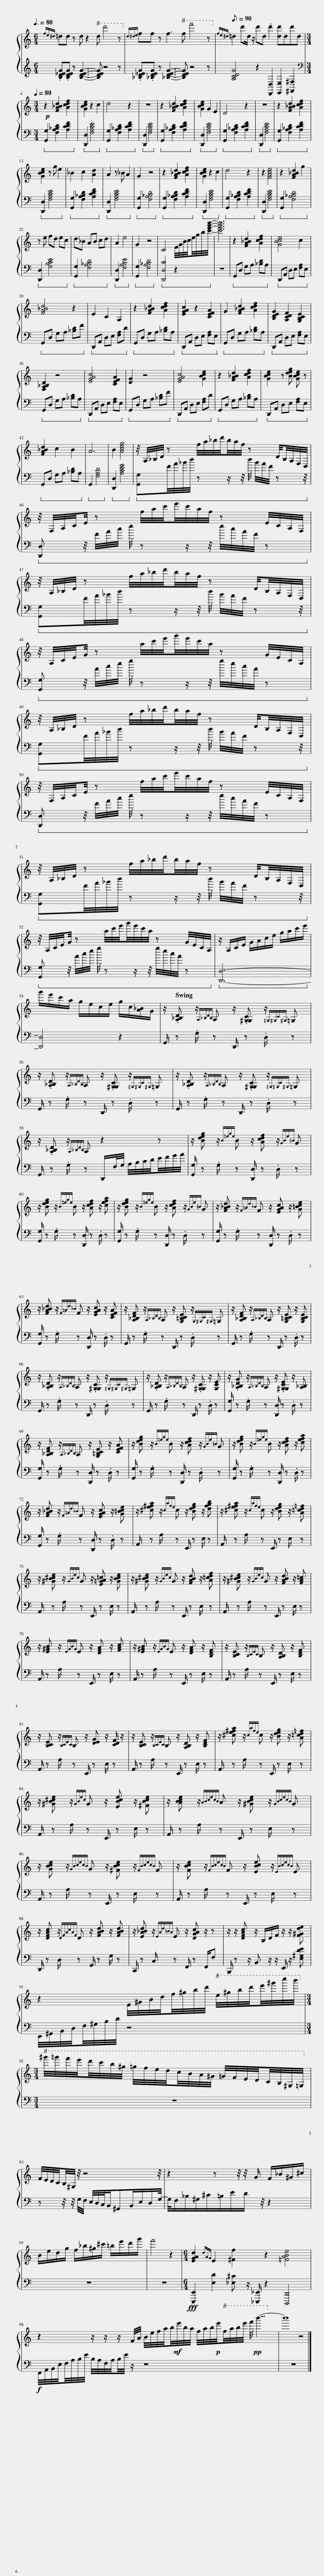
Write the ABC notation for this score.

X:1
%%score { 1 | 2 }
L:1/8
Q:3/8=80
M:6/4
I:linebreak $
K:C
V:1 treble
V:2 treble
V:1
{fe^d} =dd z d z2!8va(! d' d''4 z!8va)! |{d^de} ff z f3!8va(! f' f''4 z!8va)! |[Q:1/8=90]{fe^d} =d2 d'd/ z/ d'd .d'2 [dd']dd'd |$[M:3/4][Q:1/4=80] z2 [FA_Bd]2 [Acdf]2 | [GBce]2 z2 c2 | %5
 d4 z2 | z6 | z2 [FA_Bd]2 [Acdf]2 | [GBce]2 G2 E2 | D4 z2 | %10
 z6 | z2 [FA_Bd]2 [Acdf]2 |$ [GBce]2 z g e2 | _B2 c2 [Ad]2 | A2 z _B A2 | %15
 G2 z4 | z2 [FA_Bd]2 [Acdf]2 | [GBce]2 z2 c2 | d4 z2 | z2 [FAce]4 | %20
 z2 [FA_Bd]2 g2 |$ z e fd ec | d_B AB cd | A2 e4 | G2 z4 | %25
 C4 E/4G/4B/4c/4e/4g/4b/4[c'e'g'b']/4- | [c'e'g'b']6 | z2 [FA_Bd]2 [Acdf]2 | [GBce]4 c2 |$ [FA_Bd]4 z2 | %30
 E2 C2 A,2 | z2 [FA_Bd]2 [Acdf]2 | [EGAc]2 z2 [CEFA]2 | G2 [FA_Bd]2 [Acdf]2 | [B,DEG]2 [A,CDF]2 [G,B,CE]2 |$ %35
 [F,A,_B,D]2 z4 | [EGAc]4 [CEFA]2 | [DG]2 z4 | [EGAc]4 [GBce]2 | z2 [FA_Bd]2 [Acdf]2 | %40
 [GBce]2 z [Bdeg] [GBce] z |$ [FA_Bd]2 c2 B2 | A6 | B2 [Aceg]4 | z/4 A,/4_B,/4D/4 z f/4a/4_b/4d'/4b/4a/4f/4 z D/4B,/4A,/4F,/4D,/4 |$ %45
 z/4 F,/4A,/4C/4E/4 z f/4a/4c'/4e'/4c'/4a/4f/4 z E/4C/4A,/4F,/4 |$ z/4 A,/4_B,/4D/4 z f/4a/4_b/4d'/4b/4a/4f/4 z D/4B,/4A,/4F,/4D,/4 |$ z/4 A,/4C/4E/4G/4 z a/4c'/4e'/4g'/4e'/4c'/4a/4 z G/4E/4C/4A,/4 |$ z/4 A,/4_B,/4D/4 z f/4a/4_b/4d'/4b/4a/4f/4 z D/4B,/4A,/4F,/4D,/4 |$ z/4 F,/4A,/4C/4E/4 z f/4a/4c'/4e'/4c'/4a/4f/4 z E/4C/4A,/4F,/4 |$ %50
 z/4 A,/4_B,/4D/4 z f/4a/4_b/4d'/4b/4a/4f/4 z D/4B,/4A,/4F,/4D,/4 |$ z/4 A,/4C/4E/4G/4 z a/4c'/4e'/4g'/4e'/4c'/4a/4 z G/4E/4C/4A,/4 | z/ A,/C/E/ G/A/c/e/ g/a/c'/e'/ |$ g'/e'/c'/a/ g/e/c/e/ g/c/[A_B]/G/ | z/ .[A,_B,D] z/{A,_B,DB,} A, z/ .[G,^G,C] z/{=G,^G,C^G,} =G, |$ %55
 z/ .[A,_B,D] z/{A,_B,DB,} A, z/ .[G,^G,C] z/{=G,^G,C^G,} =G, | z/ .[A,_B,D] z/{A,_B,DB,} A, z/ .[G,^G,C] z/{=G,^G,C^G,} =G, |$ z/ .[A,_B,D] z/{A,_B,DB,} A, z2 z | z/ [Bdeg] z/{B=ege} B z/ [Acdf] z/{GBe=B} G |$ z/ [Bdeg] z/{B=ege} B z/ [Acdf] z/ [cefa] | %60
 z/ [Bdeg] z/{B=ege} B z/ [Acdf] z/{GBe=B} G | z/ [FA_Bd] z/{F=Ad_B} F z/ [EGAc] z/ [G=Bce] |$ z/ [FA_Bd] z/{F=Ad_B} F z/ [EGAc] z/ [CEFA] | z/ [A,_B,DF] z/{A,_B,DB,} A, z/ [G,=B,CE] z/{G,^G,C^G,} =G, | z/ [A,_B,DF] z/{A,_B,DB,} A, z/ [G,=B,CE] z/ [G,B,CE] |$ %65
 z/ .[A,_B,D] z/{A,_B,DB,} A, z/ .[G,^G,C] z/{=G,^G,C^G,} =G, | z/ .[A,_B,D] z/{A,_B,DB,} A, z/ .[G,^G,C] z/ [G,CE] | z/ .[A,_B,DG] z/{A,_B,DB,} A, z/ .[G,^G,CE] z/ [A,_B,] |$ z/ [A,_B,DF] z/{A,_B,DB,} A, z/ [G,=B,CE] z/ [CEFA] | z/ [Bdeg] z/{B=ege} B z/ [Acdf] z/{GBe=B} G | %70
 z/ [Bdeg] z/{B=ege} B z/ [Acdf] z/ [cefa] |$ z/ [FA_Bd] z/{F=Ad_B} F z/ [EGAc] z/ [G=Bce] | z/ [^ce^fa] z/{cafe} c z/ [Bdeg] z/ [dfgb] | z/ [^ce^fa] z/{cafe} c z/ [Bdeg] z/ [A=cd=f] |$ z/ [^GB^ce] z/{GBec} G z/ [E=GA=c] z/ [GBce] | %75
 z/ [^GB^ce] z/{GBec} G z/ [FABd] z/ [A=cdf] | z/ [^GB^ce] z/{GBec} G z/ [FABd] z/ [FA=c] |$ z/ [E^GB] z/{EGBG} E z/ [DFA] z/ [FAc] | z/ [E^GB] z/{EGBG} E z/ [DFA] z/ [B,DF] | z/ [B,CE] z/{B,CEC} B, z/ [A,B,D] z/ [B,DF] |$ %80
 z/ [B,CE] z/{B,CEC} B, z/ [DEG] z/ [CDF]/ z/ | z/ [B,CE] z/{B,CEC} B, z/ [A,B,D] z/ [B,DF] | z/ [^ce^fa] z/{cafe} c z/ [Bdeg] z/ [A=cd=f] |$ z/ [^GB^ce] z/{GBec} G z/ [EBce] z/ [^FBce] | z/ [ABce] z/{ABcecB} A z/ [^GBce] z/{GBcecB} G |$ %85
 z/ [GBce] z/{GBcecB} G z/ [^FBce] z/{FBcecB} F | z/ [FBce] z/{FBcecB} F z/ [EBce] z/{EBcecB} E |$ z/ [DFAc] z/{DFAcAF} D z/ [FABd] z/ [FABd] | z/ [EA_Bd] z/{EAd=BA} E z/ [DGAc] z/ z | z/ z/ [DFAc] z/ B,/D/F/ z/ z/ [F^Gde] |$ %90
 z2 E/4^G/4B/4d/4f/4^g/4b/4d'/4!8va(! e'/4^g'/4b'/4d''/4e''/4^g''/4c'''/4b''/4!8va)! |$[M:3/4]!8va(! ^g''/4=g''/4f''/4e''/4d''/4c''/4b'/4^g'/4 =g'/4f'/4e'/4d'/4c'/4b/4a/4^g/4 =g/4f/4e/4d/4c/4B/4^G/4=G/4!8va)! |$ F/4E/4D/4C/4B,/4^G,/4 z/4 z4 z/4 | z2 z z/4 z/4 G/ F/_B/^G/^c/ |$ B/e/d/g/ f/_b/^g/^c'/ =b/e'/d'/g'/ | %95
 f'4 z2 |[M:6/4] [EGAd]2{dAG} E2 [^Ff]2 z2 [=FABe]4 |$ z2 z/ z/ z/ F/4A/4 B/4e/4f/4a/4b/4!mf!e'/4b/4a/4 f/4a/4b/4!p!e'/4!8va(!f'/4a'/4b'/4e''/4 f''/4!pp! b''15/4-!8va)! | b'8 z4 |] %99
V:2
 .[B,D_EG].[B,DEG] z [B,DEG]3- [B,DEG] z4 z | .[_B,D_EG].[_B,DEG] z [_B,DEG]3- [B,DEG] z4 z | [A,CDG]4 z2 [D,,D,]2 [E,,E,]2 [^F,,^F,]2 |$[M:3/4][K:bass]!p!!ped! [G,,G,]2 [F,A,_B,D]2 [A,CDF]2!ped-up! |!ped! [D,,D,]2 [F,A,CE]4!ped-up! | %5
!ped! [G,,G,]2 [F,A,_B,D]2 [A,CDF]2!ped-up! |!ped! [D,,D,]2 [F,A,CE]4!ped-up! |!ped! [G,,G,]2 [F,A,_B,D]2 [A,CDF]2!ped-up! |!ped! [D,,D,]2 [F,A,CE]4!ped-up! |!ped! [G,,G,]2 [F,A,_B,D]2 [A,CDF]2!ped-up! | %10
!ped! [D,,D,]2 [F,A,CE]4!ped-up! |!ped! [G,,G,]2 [F,A,_B,D]2 [A,CDF]2!ped-up! |$!ped! [D,,D,]2 [F,A,CE]4!ped-up! |!ped! [G,,G,]2 [F,A,_B,D]2 [A,CDF]2!ped-up! |!ped! [D,,D,]2 [F,A,CE]4!ped-up! | %15
!ped! [G,,G,]2 [F,A,_B,D]4!ped-up! |!ped! [G,,G,]2 [F,A,_B,D]2 [A,CDF]2!ped-up! |!ped! [D,,D,]2 [F,A,CE]4!ped-up! |!ped! [G,,G,]2 [F,A,_B,D]2 [A,CDF]2!ped-up! |!ped! [D,,D,]2 [F,A,CE]4!ped-up! | %20
!ped! [G,,G,]2 [F,A,_B,D]4!ped-up! |$!ped! [D,,D,]2 [G,B,CE]4!ped-up! |!ped! [G,,G,]2 [F,A,_B,D]4!ped-up! |!ped! [D,,D,]2 [F,A,B,E]4!ped-up! |!ped! [G,,G,]2 [F,A,_B,D]4!ped-up! | %25
!ped! [D,,D,C]4 z2!ped-up! | z6 |!ped! G,,D, G,A, [_B,D]A,!ped-up! |!ped! D,,A,, D,E, [F,A,]E,!ped-up! |$!ped! G,,D, G,A, [_B,D]F!ped-up! | %30
!ped! D,,A,, D,E, [F,A,]D!ped-up! |!ped! G,,D, G,A, [_B,D]A,!ped-up! |!ped! D,,A,, D,E, [F,A,]E,!ped-up! |!ped! G,,D, G,A, [_B,D]A,!ped-up! |!ped! D,,A,, D,E, [F,A,]E,!ped-up! |$ %35
!ped! G,,D, G,A, [_B,D]A,!ped-up! |!ped! D,,A,, D,E, [F,A,]E,!ped-up! |!ped! G,,D, G,A, [_B,D]F!ped-up! |!ped! D,,A,, D,E, [F,A,]D!ped-up! |!ped! G,,D, G,A, [_B,D]A,!ped-up! | %40
!ped! D,,A,, D,E, [F,A,]E,!ped-up! |$!ped! G,,D, G,A, [_B,D]A,!ped-up! |!ped! G,,2 [F,A,D]4!ped-up! |!ped! [D,,D,]2 [A,CEG]4!ped-up! |!ped! [G,,G,]F/4A/4_B/4d/4 z z/ z/4 d/4 B/4A/4F/4 z z/4!ped-up! |$ %45
!ped! [D,,D,] z/4 F/4A/4c/4 e/4 z z/ z/4 e/4c/4A/4F/4 z!ped-up! |$!ped! [G,,G,]F/4A/4_B/4d/4 z z/ z/4 d/4 B/4A/4F/4 z z/4!ped-up! |$!ped! [G,,G,] z/4 A/4c/4e/4 g/4 z z/ z/4 g/4e/4c/4A/4 z!ped-up! |$!ped! [G,,G,]F/4A/4_B/4d/4 z z/ z/4 d/4 B/4A/4F/4 z z/4!ped-up! |$!ped! [D,,D,] z/4 F/4A/4c/4 e/4 z z/ z/4 e/4c/4A/4F/4 z!ped-up! |$ %50
!ped! [G,,G,]F/4A/4_B/4d/4 z z/ z/4 d/4 B/4A/4F/4 z z/4!ped-up! |$!ped! [G,,G,] z/4 A/4c/4e/4 g/4 z z/ z/4 g/4e/4c/4A/4 z!ped-up! |!ped! [D,,D,]6-!ped-up! |$ [D,,D,]4 z2 | G,,/ z .G,/ z D,,/ z .D,/ z |$ %55
 G,,/ z .G,/ z D,,/ z .D,/ z | G,,/ z .G,/ z D,,/ z .D,/ z |$ G,,/ z .G,/ z D,,/F,/4G,/4 A,/4B,/4C/4D/4E/4F/4G/4A/4 | [G,,G,]/ z .G,/ z [D,,D,]/ z .D,/ z |$ [G,,G,]/ z .G,/ z [D,,D,]/ z .D,/ z | %60
 [G,,G,]/ z .G,/ z [D,,D,]/ z .D,/ z | [G,,G,]/ z .G,/ z [D,,D,]/ z .D,/ z |$ [G,,G,]/ z .G,/ z [D,,D,]/ z .D,/ z | G,,/ z .G,/ z D,,/ z .D,/ z | G,,/ z .G,/ z D,,/ z .D,/ z |$ %65
 G,,/ z .G,/ z D,,/ z .D,/ z | G,,/ z .G,/ z D,,/ z .D,/ z | [G,,G,]/ z .G,/ z [D,,D,]/ z .D,/ z |$ [G,,G,]/ z .G,/ z [D,,D,]/ z .D,/ z | [G,,G,]/ z .G,/ z [D,,D,]/ z .D,/ z | %70
 [G,,G,]/ z .G,/ z [D,,D,]/ z .D,/ z |$ [G,,G,]/ z .G,/ z [D,,D,]/ z .D,/ z | A,,/ z A,/ z E,,/ z E,/ z | A,,/ z A,/ z E,,/ z E,/ z |$ A,,/ z A,/ z E,,/ z E,/ z | %75
 A,,/ z A,/ z E,,/ z E,/ z | A,,/ z A,/ z E,,/ z E,/ z |$ A,,/ z A,/ z E,,/ z E,/ z | A,,/ z A,/ z E,,/ z E,/ z | A,,/ z A,/ z E,,/ z E,/ z |$ %80
 A,,/ z A,/ z E,,/ z E,/ z | A,,/ z A,/ z E,,/ z E,/ z | A,,/ z A,/ z E,,/ z E,/ z |$ A,,/ z A,/ z E,,/ z E,/ z | A,,/ z A,/ z E,,/ z E,/ z |$ %85
 A,,/ z A,/ z E,,/ z E,/ z | A,,/ z A,/ z E,,/ z E,/ z |$ D,,/ z D,/ z G,,/ z G,/ z | C,,/ z C,/ z F,,/ z F,,/F, | B,,,/ z z/ B,, z/ z/ E,,/ z/ [E,^G,DE] |$ %90
 E,,/4^G,,/4B,,/4D,/4F,/4^G,/4B,/4D/4 z4 |$[M:3/4] z6 |$ z z/4 z/4 G,/4F,/4 E,/4D,/4C,/4B,,/^G,,B,,/E,/D,/G,/4- | G,/4F,/_B,/^G,/^C/=B,/E/D/ z/4 z2 |$ z6 | %95
 z6 |[M:6/4]!fff! [E,,,E,,]2 [E,D]2 [_E,^C] z/ [_E,,,_E,,]/ z2 [D,,,D,,]4 |$!f! F,,/4A,,/4B,,/4E,/4F,/4A,/4B,/4E/4 B,/4A,/4F,/4A,/4B,/4E/4 z/ z8 | z12 |] %99
